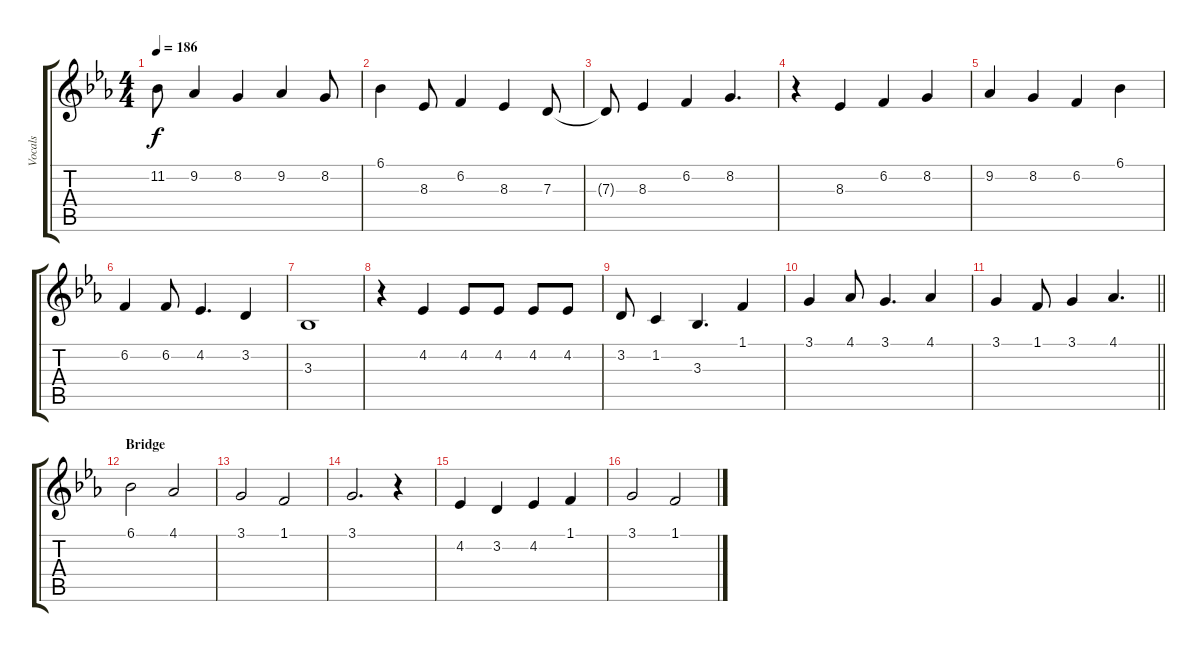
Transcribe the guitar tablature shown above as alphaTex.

\track ("Vocals" "Vocals") {instrument altosax}
\staff {score tabs}
\tuning (E4 B3 G3 D3 A2 E2) {hide}
\ts (4 4)
\tempo 186
\clef g2
\ks eb
11.2{t}.8{dy f} 9.2.4 8.2.4 9.2.4 8.2.8 |
6.1.4 8.3.8 6.2.4 8.3.4 7.3.8 |
7.3{t}.8 8.3.4 6.2.4 8.2.4{d} |
r.4 8.3.4 6.2.4 8.2.4 |
9.2.4 8.2.4 6.2.4 6.1.4 |
6.2.4 6.2.8 4.2.4{d} 3.2.4 |
3.3.1 |
r.4 4.2.4 4.2.8 4.2.8 4.2.8 4.2.8 |
3.2.8 1.2.4 3.3.4{d} 1.1.4 |
3.1.4 4.1.8 3.1.4{d} 4.1.4 |
\barLineRight lightlight
3.1.4 1.1.8 3.1.4 4.1.4{d} |
\section ("" "Bridge")
6.1.2 4.1.2 |
3.1.2 1.1.2 |
3.1.2{d} r.4 |
4.2.4 3.2.4 4.2.4 1.1.4 |
3.1.2 1.1.2
